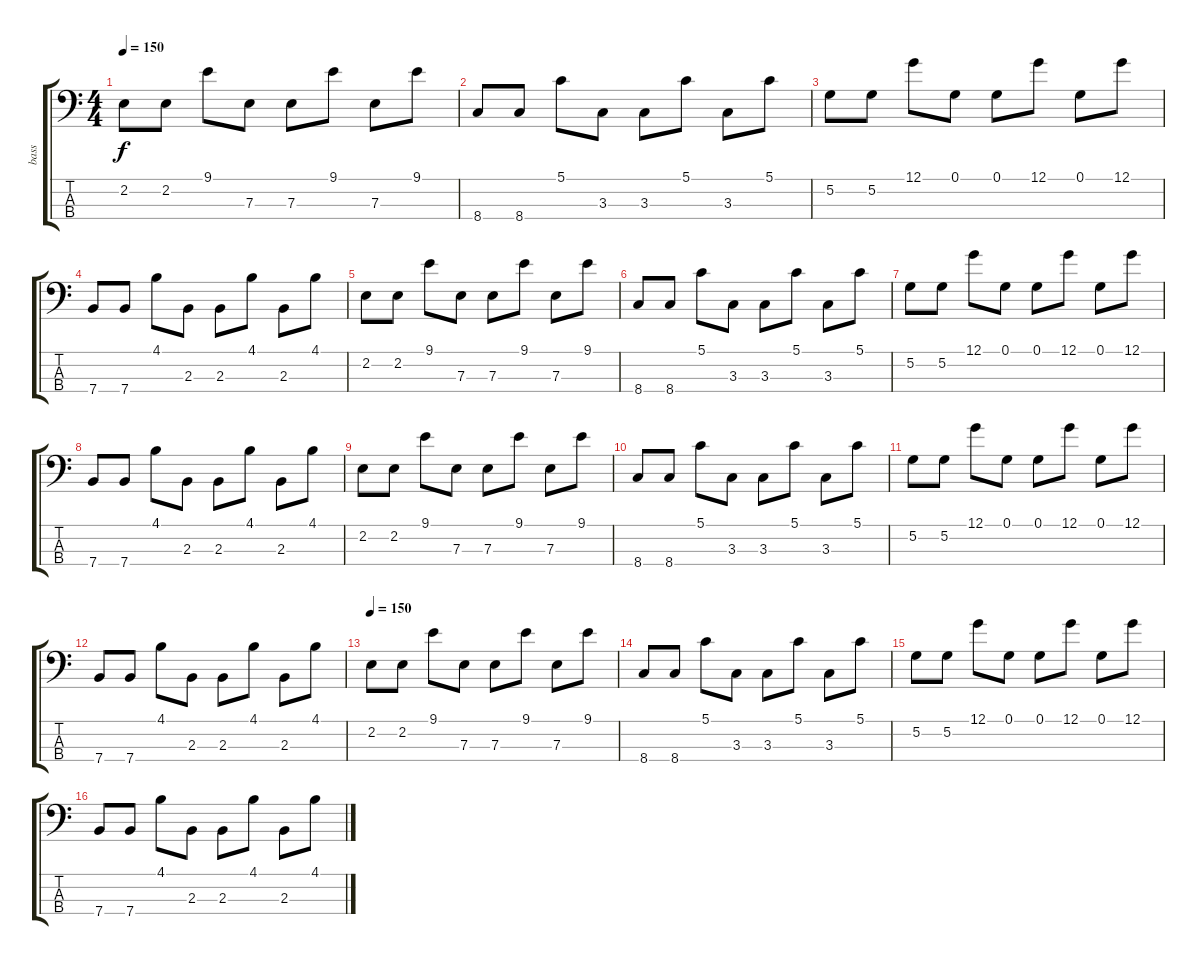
\track ("bass" "bass") {instrument electricbassfinger}
\staff {score tabs}
\tuning (G2 D2 A1 E1) {hide}
\ts (4 4)
\tempo 150
\clef f4
\ks c
2.2.8{dy f} 2.2.8 9.1.8 7.3.8 7.3.8 9.1.8 7.3.8 9.1.8 |
8.4.8 8.4.8 5.1.8 3.3.8 3.3.8 5.1.8 3.3.8 5.1.8 |
5.2.8 5.2.8 12.1.8 0.1.8 0.1.8 12.1.8 0.1.8 12.1.8 |
7.4.8 7.4.8 4.1.8 2.3.8 2.3.8 4.1.8 2.3.8 4.1.8 |
2.2.8 2.2.8 9.1.8 7.3.8 7.3.8 9.1.8 7.3.8 9.1.8 |
8.4.8 8.4.8 5.1.8 3.3.8 3.3.8 5.1.8 3.3.8 5.1.8 |
5.2.8 5.2.8 12.1.8 0.1.8 0.1.8 12.1.8 0.1.8 12.1.8 |
7.4.8 7.4.8 4.1.8 2.3.8 2.3.8 4.1.8 2.3.8 4.1.8 |
2.2.8 2.2.8 9.1.8 7.3.8 7.3.8 9.1.8 7.3.8 9.1.8 |
8.4.8 8.4.8 5.1.8 3.3.8 3.3.8 5.1.8 3.3.8 5.1.8 |
5.2.8 5.2.8 12.1.8 0.1.8 0.1.8 12.1.8 0.1.8 12.1.8 |
7.4.8 7.4.8 4.1.8 2.3.8 2.3.8 4.1.8 2.3.8 4.1.8 |
\tempo 150
2.2.8 2.2.8 9.1.8 7.3.8 7.3.8 9.1.8 7.3.8 9.1.8 |
8.4.8 8.4.8 5.1.8 3.3.8 3.3.8 5.1.8 3.3.8 5.1.8 |
5.2.8 5.2.8 12.1.8 0.1.8 0.1.8 12.1.8 0.1.8 12.1.8 |
7.4.8 7.4.8 4.1.8 2.3.8 2.3.8 4.1.8 2.3.8 4.1.8
